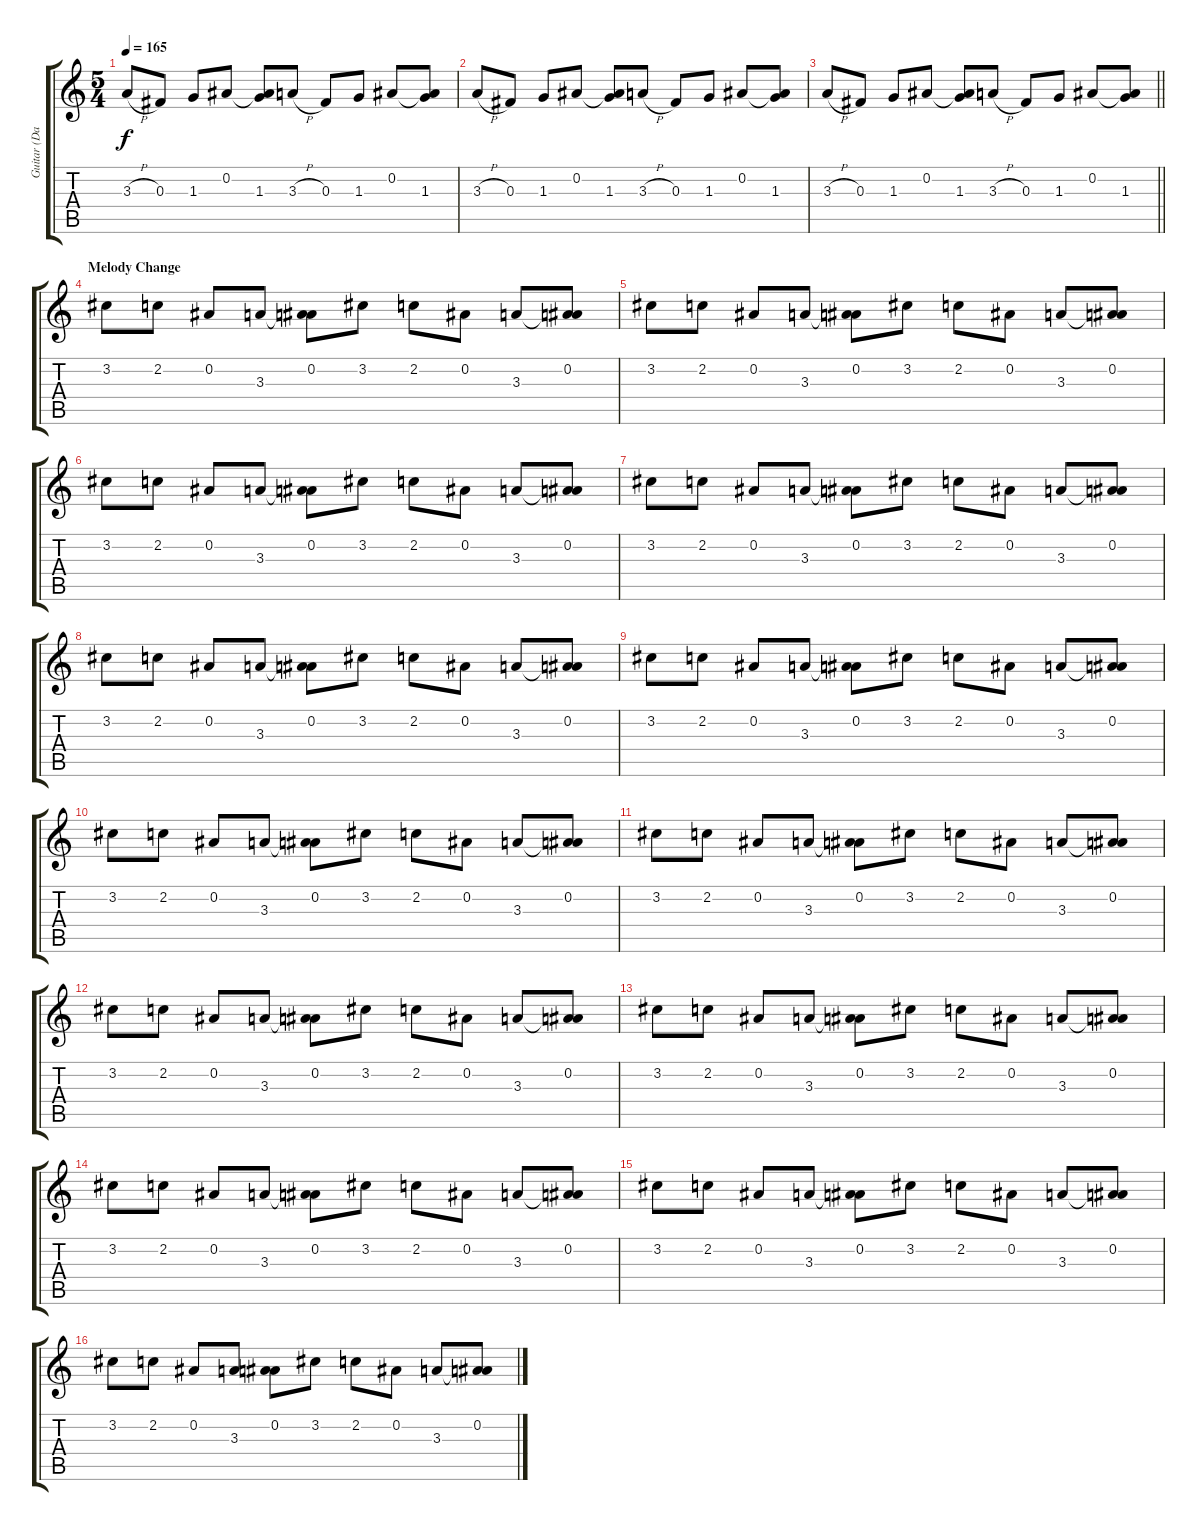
\track ("Guitar (David Davidson)" "Guitar (Da") {instrument distortionguitar}
\staff {score tabs}
\tuning (Eb4 Bb3 Gb3 Db3 Ab2 Eb2) {hide}
\ts (5 4)
\tempo 165
\clef g2
\ks c
3.3{h}.8{dy f} 0.3.8 1.3.8 0.2.8 (0.2{t} 1.3).8 3.3{h}.8 0.3.8 1.3.8 0.2.8 (0.2{t} 1.3).8 |
3.3{h}.8 0.3.8 1.3.8 0.2.8 (0.2{t} 1.3).8 3.3{h}.8 0.3.8 1.3.8 0.2.8 (0.2{t} 1.3).8 |
\barLineRight lightlight
3.3{h}.8 0.3.8 1.3.8 0.2.8 (0.2{t} 1.3).8 3.3{h}.8 0.3.8 1.3.8 0.2.8 (0.2{t} 1.3).8 |
\section ("" "Melody Change")
3.2.8 2.2.8 0.2.8 3.3.8 (0.2 3.3{t}).8 3.2.8 2.2.8 0.2.8 3.3.8 (0.2 3.3{t}).8 |
3.2.8 2.2.8 0.2.8 3.3.8 (0.2 3.3{t}).8 3.2.8 2.2.8 0.2.8 3.3.8 (0.2 3.3{t}).8 |
3.2.8 2.2.8 0.2.8 3.3.8 (0.2 3.3{t}).8 3.2.8 2.2.8 0.2.8 3.3.8 (0.2 3.3{t}).8 |
3.2.8 2.2.8 0.2.8 3.3.8 (0.2 3.3{t}).8 3.2.8 2.2.8 0.2.8 3.3.8 (0.2 3.3{t}).8 |
3.2.8 2.2.8 0.2.8 3.3.8 (0.2 3.3{t}).8 3.2.8 2.2.8 0.2.8 3.3.8 (0.2 3.3{t}).8 |
3.2.8 2.2.8 0.2.8 3.3.8 (0.2 3.3{t}).8 3.2.8 2.2.8 0.2.8 3.3.8 (0.2 3.3{t}).8 |
3.2.8 2.2.8 0.2.8 3.3.8 (0.2 3.3{t}).8 3.2.8 2.2.8 0.2.8 3.3.8 (0.2 3.3{t}).8 |
3.2.8 2.2.8 0.2.8 3.3.8 (0.2 3.3{t}).8 3.2.8 2.2.8 0.2.8 3.3.8 (0.2 3.3{t}).8 |
3.2.8 2.2.8 0.2.8 3.3.8 (0.2 3.3{t}).8 3.2.8 2.2.8 0.2.8 3.3.8 (0.2 3.3{t}).8 |
3.2.8 2.2.8 0.2.8 3.3.8 (0.2 3.3{t}).8 3.2.8 2.2.8 0.2.8 3.3.8 (0.2 3.3{t}).8 |
3.2.8 2.2.8 0.2.8 3.3.8 (0.2 3.3{t}).8 3.2.8 2.2.8 0.2.8 3.3.8 (0.2 3.3{t}).8 |
3.2.8 2.2.8 0.2.8 3.3.8 (0.2 3.3{t}).8 3.2.8 2.2.8 0.2.8 3.3.8 (0.2 3.3{t}).8 |
3.2.8 2.2.8 0.2.8 3.3.8 (0.2 3.3{t}).8 3.2.8 2.2.8 0.2.8 3.3.8 (0.2 3.3{t}).8
